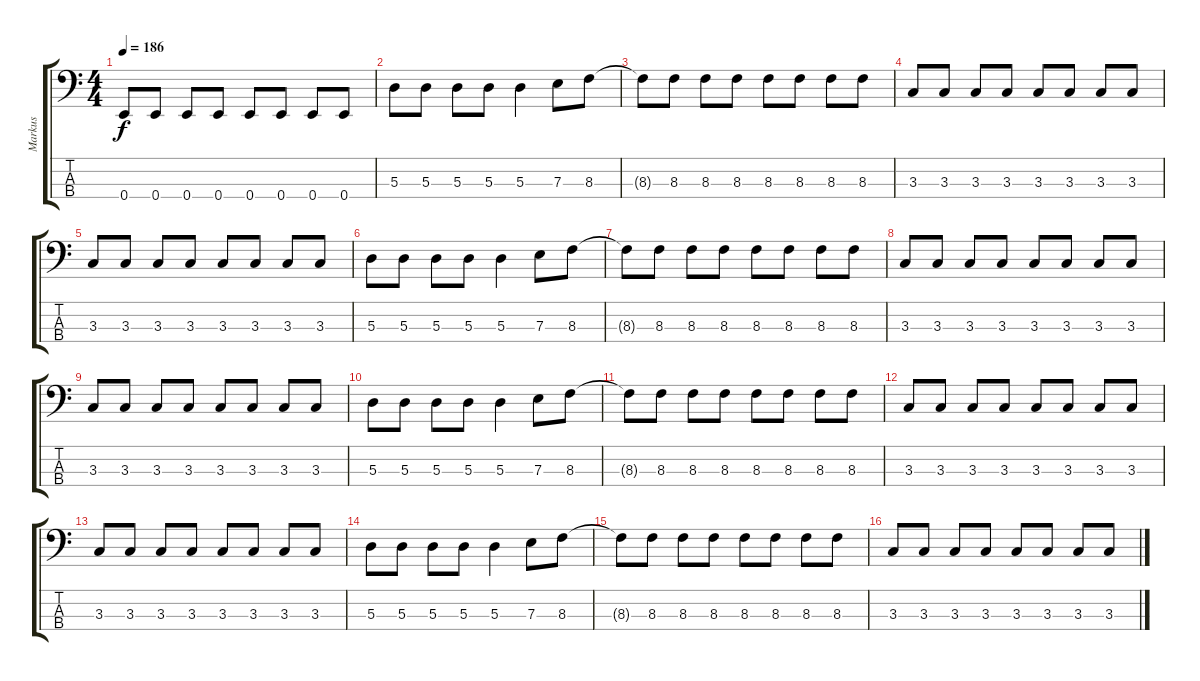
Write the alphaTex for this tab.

\track ("Markus" "Markus") {instrument electricbassfinger}
\staff {score tabs}
\tuning (G2 D2 A1 E1) {hide}
\ts (4 4)
\tempo 186
\clef f4
\ks c
0.4.8{dy f} 0.4.8 0.4.8 0.4.8 0.4.8 0.4.8 0.4.8 0.4.8 |
5.3.8 5.3.8 5.3.8 5.3.8 5.3.4 7.3.8 8.3.8 |
8.3{t}.8 8.3.8 8.3.8 8.3.8 8.3.8 8.3.8 8.3.8 8.3.8 |
3.3.8 3.3.8 3.3.8 3.3.8 3.3.8 3.3.8 3.3.8 3.3.8 |
3.3.8 3.3.8 3.3.8 3.3.8 3.3.8 3.3.8 3.3.8 3.3.8 |
5.3.8 5.3.8 5.3.8 5.3.8 5.3.4 7.3.8 8.3.8 |
8.3{t}.8 8.3.8 8.3.8 8.3.8 8.3.8 8.3.8 8.3.8 8.3.8 |
3.3.8 3.3.8 3.3.8 3.3.8 3.3.8 3.3.8 3.3.8 3.3.8 |
3.3.8 3.3.8 3.3.8 3.3.8 3.3.8 3.3.8 3.3.8 3.3.8 |
5.3.8 5.3.8 5.3.8 5.3.8 5.3.4 7.3.8 8.3.8 |
8.3{t}.8 8.3.8 8.3.8 8.3.8 8.3.8 8.3.8 8.3.8 8.3.8 |
3.3.8 3.3.8 3.3.8 3.3.8 3.3.8 3.3.8 3.3.8 3.3.8 |
3.3.8 3.3.8 3.3.8 3.3.8 3.3.8 3.3.8 3.3.8 3.3.8 |
5.3.8 5.3.8 5.3.8 5.3.8 5.3.4 7.3.8 8.3.8 |
8.3{t}.8 8.3.8 8.3.8 8.3.8 8.3.8 8.3.8 8.3.8 8.3.8 |
3.3.8 3.3.8 3.3.8 3.3.8 3.3.8 3.3.8 3.3.8 3.3.8
